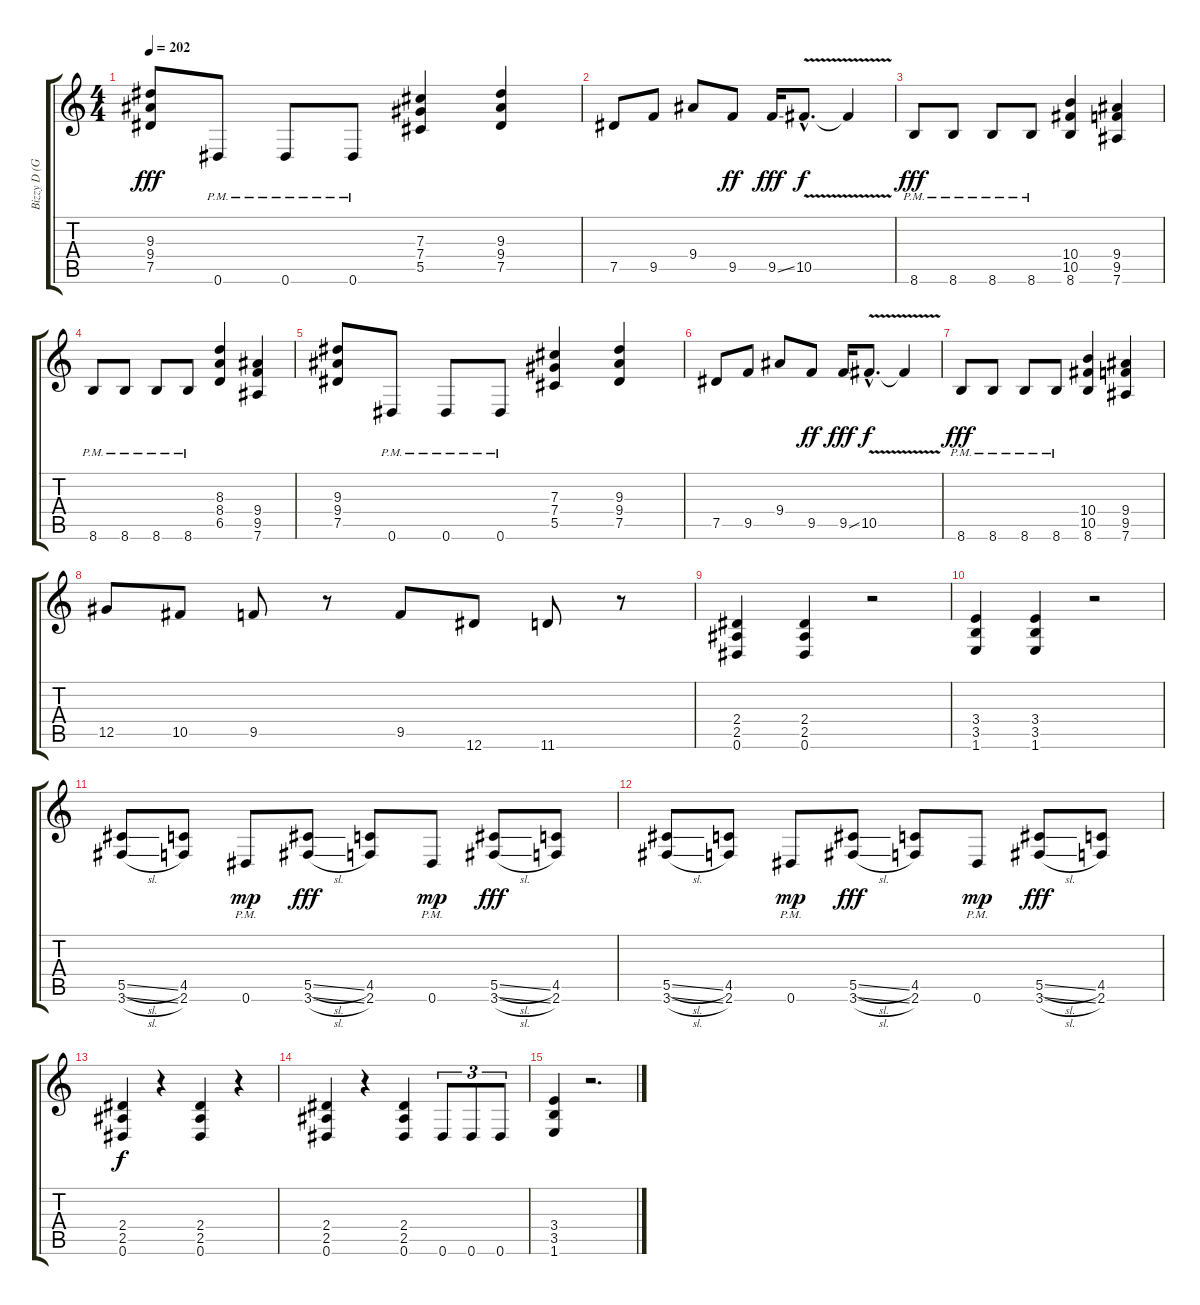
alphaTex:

\track ("Bizzy D (Guitar)" "Bizzy D (G") {instrument distortionguitar}
\staff {score tabs}
\tuning (Eb4 Bb3 Gb3 Db3 Ab2 Eb2) {hide}
\ts (4 4)
\tempo 202
\clef g2
\ks c
(9.3 9.4 7.5).8{dy fff} 0.6{pm}.8 0.6{pm}.8 0.6{pm}.8 (7.3 7.4 5.5).4 (9.3 9.4 7.5).4 |
7.5.8 9.5.8 9.4.8 9.5.8{dy ff} 9.5{ss}.16{dy fff} 10.5{v hac}.8{d dy f} 10.5{t}.4 |
8.6{pm}.8{dy fff} 8.6{pm}.8 8.6{pm}.8 8.6{pm}.8 (10.4 10.5 8.6).4 (9.4 9.5 7.6).4 |
8.6{pm}.8 8.6{pm}.8 8.6{pm}.8 8.6{pm}.8 (8.3 8.4 6.5).4 (9.4 9.5 7.6).4 |
(9.3 9.4 7.5).8 0.6{pm}.8 0.6{pm}.8 0.6{pm}.8 (7.3 7.4 5.5).4 (9.3 9.4 7.5).4 |
7.5.8 9.5.8 9.4.8 9.5.8{dy ff} 9.5{ss}.16{dy fff} 10.5{v hac}.8{d dy f} 10.5{t}.4 |
8.6{pm}.8{dy fff} 8.6{pm}.8 8.6{pm}.8 8.6{pm}.8 (10.4 10.5 8.6).4 (9.4 9.5 7.6).4 |
12.5.8 10.5.8 9.5.8 r.8 9.5.8 12.6.8 11.6.8 r.8 |
(2.4 2.5 0.6).4 (2.4 2.5 0.6).4 r.2 |
(3.4 3.5 1.6).4 (3.4 3.5 1.6).4 r.2 |
(5.5{sl} 3.6{sl}).8 (4.5 2.6).8 0.6{pm}.8{dy mp} (5.5{sl} 3.6{sl}).8{dy fff} (4.5 2.6).8 0.6{pm}.8{dy mp} (5.5{sl} 3.6{sl}).8{dy fff} (4.5 2.6).8 |
(5.5{sl} 3.6{sl}).8 (4.5 2.6).8 0.6{pm}.8{dy mp} (5.5{sl} 3.6{sl}).8{dy fff} (4.5 2.6).8 0.6{pm}.8{dy mp} (5.5{sl} 3.6{sl}).8{dy fff} (4.5 2.6).8 |
(2.4 2.5 0.6).4{dy f} r.4 (2.4 2.5 0.6).4 r.4 |
(2.4 2.5 0.6).4 r.4 (2.4 2.5 0.6).4 0.6.8{tu (3 2)} 0.6.8{tu (3 2)} 0.6.8{tu (3 2)} |
(3.4 3.5 1.6).4 r.2{d}
